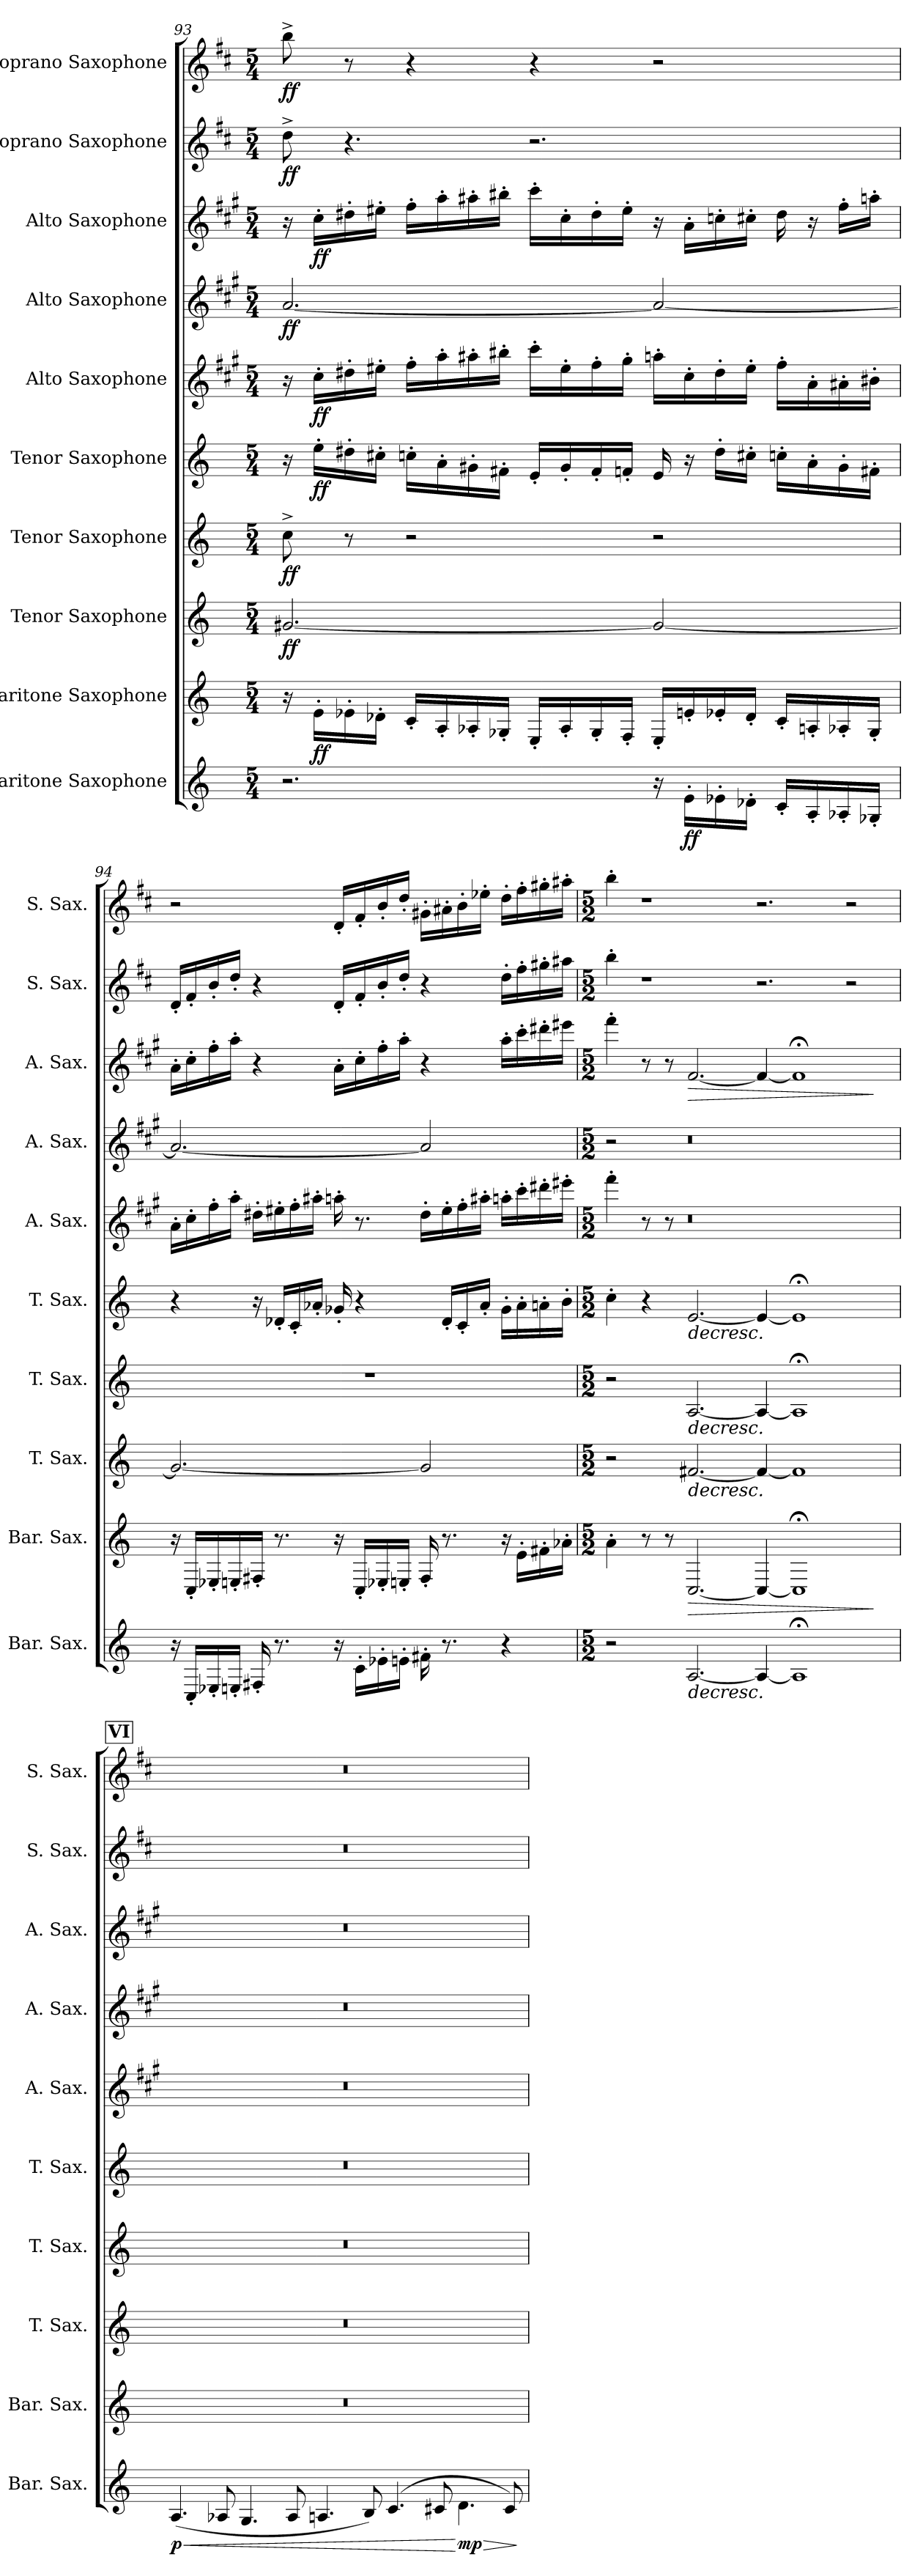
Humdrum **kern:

**kern	**dynam	**kern	**dynam	**kern	**dynam	**kern	**dynam	**kern	**dynam	**kern	**dynam	**kern	**dynam	**kern	**dynam	**kern	**dynam	**kern	**dynam
*part10	*part10	*part9	*part9	*part8	*part8	*part7	*part7	*part6	*part6	*part5	*part5	*part4	*part4	*part3	*part3	*part2	*part2	*part1	*part1
*staff10	*staff10	*staff9	*staff9	*staff8	*staff8	*staff7	*staff7	*staff6	*staff6	*staff5	*staff5	*staff4	*staff4	*staff3	*staff3	*staff2	*staff2	*staff1	*staff1
*I"Baritone Saxophone	*	*I"Baritone Saxophone	*	*I"Tenor Saxophone	*	*I"Tenor Saxophone	*	*I"Tenor Saxophone	*	*I"Alto Saxophone	*	*I"Alto Saxophone	*	*I"Alto Saxophone	*	*I"Soprano Saxophone	*	*I"Soprano Saxophone	*
*I'Bar. Sax.	*	*I'Bar. Sax.	*	*I'T. Sax.	*	*I'T. Sax.	*	*I'T. Sax.	*	*I'A. Sax.	*	*I'A. Sax.	*	*I'A. Sax.	*	*I'S. Sax.	*	*I'S. Sax.	*
!!LO:PB:g=z
*clefG2	*	*clefG2	*	*clefG2	*	*clefG2	*	*clefG2	*	*clefG2	*	*clefG2	*	*clefG2	*	*clefG2	*	*clefG2	*
*ITrd12c21	*	*ITrd12c21	*	*ITrd8c14	*	*ITrd8c14	*	*ITrd8c14	*	*ITrd5c9	*	*ITrd5c9	*	*ITrd5c9	*	*ITrd1c2	*	*ITrd1c2	*
*k[]	*	*k[]	*	*k[]	*	*k[]	*	*k[]	*	*k[]	*	*k[]	*	*k[]	*	*k[]	*	*k[]	*
*M5/4	*	*M5/4	*	*M5/4	*	*M5/4	*	*M5/4	*	*M5/4	*	*M5/4	*	*M5/4	*	*M5/4	*	*M5/4	*
=93	=93	=93	=93	=93	=93	=93	=93	=93	=93	=93	=93	=93	=93	=93	=93	=93	=93	=93	=93
!	!	!	!	!	!LO:DY:b	!	!LO:DY:b	!	!	!	!	!	!LO:DY:b	!	!	!	!LO:DY:b	!	!LO:DY:b
2.r	.	16r	.	[2.G#X/	ff	8c^\	ff	16r	.	16r	.	[2.c/	ff	16r	.	8cc^\	ff	8aa^\	ff
!	!	!	!LO:DY:b	!	!	!	!	!	!LO:DY:b	!	!LO:DY:b	!	!	!	!LO:DY:b	!	!	!	!
.	.	16E'\LL	ff	.	.	.	.	16e'\LL	ff	16e'\LL	ff	.	.	16e'\LL	ff	.	.	.	.
.	.	16E-X'\	.	.	.	8r	.	16d#X'\	.	16f#X'\	.	.	.	16f#X'\	.	4.r	.	8r	.
.	.	16D-X'\JJ	.	.	.	.	.	16c#X'\JJ	.	16g#X'\JJ	.	.	.	16g#X'\JJ	.	.	.	.	.
.	.	16C'/LL	.	.	.	2r	.	16cn'\LL	.	16a'\LL	.	.	.	16a'\LL	.	.	.	4r	.
.	.	16AA'/	.	.	.	.	.	16A'\	.	16cc'\	.	.	.	16cc'\	.	.	.	.	.
.	.	16AA-X'/	.	.	.	.	.	16G#X'\	.	16cc#X'\	.	.	.	16cc#X'\	.	.	.	.	.
.	.	16GG-X'/JJ	.	.	.	.	.	16F#X'\JJ	.	16dd#X'\JJ	.	.	.	16dd#X'\JJ	.	.	.	.	.
.	.	16EE'/LL	.	.	.	.	.	16E'/LL	.	16ee'\LL	.	.	.	16ee'\LL	.	2.r	.	4r	.
.	.	16AA-'/	.	.	.	.	.	16G#'/	.	16g#'\	.	.	.	16e'\	.	.	.	.	.
.	.	16GG-'/	.	.	.	.	.	16F#'/	.	16a'\	.	.	.	16f#'\	.	.	.	.	.
.	.	16FF'/JJ	.	.	.	.	.	16Fn'/JJ	.	16b'\JJ	.	.	.	16g#'\JJ	.	.	.	.	.
16r	.	16EE'/LL	.	2G#/_	.	2r	.	16E/	.	16ccn'\LL	.	2c/_	.	16r	.	.	.	2r	.
!	!LO:DY:b	!	!	!	!	!	!	!	!	!	!	!	!	!	!	!	!	!	!
16E'\LL	ff	16En'/	.	.	.	.	.	16r	.	16e'\	.	.	.	16c'\LL	.	.	.	.	.
16E-X'\	.	16E-X'/	.	.	.	.	.	16d#'\LL	.	16f#'\	.	.	.	16e-X'\	.	.	.	.	.
16D-X'\JJ	.	16D-'/JJ	.	.	.	.	.	16c#X'\JJ	.	16g#'\JJ	.	.	.	16en'\JJ	.	.	.	.	.
16C'/LL	.	16C'/LL	.	.	.	.	.	16cn'\LL	.	16a'\LL	.	.	.	16f#\	.	.	.	.	.
16AA'/	.	16AAn'/	.	.	.	.	.	16A'\	.	16c'\	.	.	.	16r	.	.	.	.	.
16AA-X'/	.	16AA-X'/	.	.	.	.	.	16G#'\	.	16c#X'\	.	.	.	16a'\LL	.	.	.	.	.
16GG-X'/JJ	.	16GG-'/JJ	.	.	.	.	.	16F#X'\JJ	.	16d#X'\JJ	.	.	.	16ccn'\JJ	.	.	.	.	.
!!LO:PB:g=z
=94	=94	=94	=94	=94	=94	=94	=94	=94	=94	=94	=94	=94	=94	=94	=94	=94	=94	=94	=94
16r	.	16r	.	2.G#/_	.	4%5r	.	4r	.	16c'\LL	.	2.c/_	.	16c'\LL	.	16c'/LL	.	2r	.
16CC'/LL	.	16CC'/LL	.	.	.	.	.	.	.	16e'\	.	.	.	16e'\	.	16e'/	.	.	.
16EE-X'/	.	16EE-X'/	.	.	.	.	.	.	.	16a'\	.	.	.	16a'\	.	16a'/	.	.	.
16EEn'/JJ	.	16EEn'/	.	.	.	.	.	.	.	16cc'\JJ	.	.	.	16cc'\JJ	.	16cc'/JJ	.	.	.
16FF#X'/	.	16FF#X'/JJ	.	.	.	.	.	16r	.	16f#X'\LL	.	.	.	4r	.	4r	.	.	.
8.r	.	8.r	.	.	.	.	.	16D-X'/LL	.	16g#X'\	.	.	.	.	.	.	.	.	.
.	.	.	.	.	.	.	.	16C'/	.	16a'\	.	.	.	.	.	.	.	.	.
.	.	.	.	.	.	.	.	16A-X'/JJ	.	16cc#X'\JJ	.	.	.	.	.	.	.	.	.
16r	.	16r	.	.	.	.	.	16G-X'/	.	16ccn'\	.	.	.	16c'\LL	.	16c'/LL	.	16c'/LL	.
16C'\LL	.	16CC'/LL	.	.	.	.	.	4r	.	8.r	.	.	.	16e'\	.	16e'/	.	16e'/	.
16E-X'\	.	16EE-X'/	.	.	.	.	.	.	.	.	.	.	.	16a'\	.	16a'/	.	16a'/	.
16En'\JJ	.	16EEn'/JJ	.	.	.	.	.	.	.	.	.	.	.	16cc'\JJ	.	16cc'/JJ	.	16cc'/JJ	.
16F#X'\	.	16FF#'/	.	2G#/]	.	.	.	.	.	16f#'\LL	.	2c/]	.	4r	.	4r	.	16f#X'\LL	.
8.r	.	8.r	.	.	.	.	.	16D-'/LL	.	16g#'\	.	.	.	.	.	.	.	16g#X'\	.
.	.	.	.	.	.	.	.	16C'/	.	16a'\	.	.	.	.	.	.	.	16a'\	.
.	.	.	.	.	.	.	.	16A-'/JJ	.	16cc#X'\JJ	.	.	.	.	.	.	.	16dd-X'\JJ	.
4r	.	16r	.	.	.	.	.	16G-'\LL	.	16ccn'\LL	.	.	.	16cc'\LL	.	16cc'\LL	.	16cc'\LL	.
.	.	16E'\LL	.	.	.	.	.	16A-'\	.	16ee'\	.	.	.	16ee'\	.	16ee'\	.	16ee'\	.
.	.	16F#X'\	.	.	.	.	.	16An'\	.	16ff#X'\	.	.	.	16ff#X'\	.	16ff#X'\	.	16ff#X'\	.
.	.	16A-X'\JJ	.	.	.	.	.	16B'\JJ	.	16gg#X'\JJ	.	.	.	16gg#X\JJ	.	16gg#X\JJ	.	16gg#X'\JJ	.
=95	=95	=95	=95	=95	=95	=95	=95	=95	=95	=95	=95	=95	=95	=95	=95	=95	=95	=95	=95
*M5/2	*	*M5/2	*	*M5/2	*	*M5/2	*	*M5/2	*	*M5/2	*	*M5/2	*	*M5/2	*	*M5/2	*	*M5/2	*
*	*	*	*	*	*	*	*	*	*	*	*	*	*	*	*	*	*	*MM160	*
2r	.	4A'\	.	2r	.	2r	.	4c'\	.	4aa'\	.	2r	.	4aa'\	.	4aa'\	.	4aa'\	.
.	.	8r	.	.	.	.	.	4r	.	8r	.	.	.	8r	.	1r	.	1r	.
.	.	8r	.	.	.	.	.	.	.	8r	.	.	.	8r	.	.	.	.	.
!	!LO:HP:b	!	!LO:HP:b	!	!LO:HP:b	!	!LO:HP:b	!	!LO:HP:b	!	!	!	!LO:DY:a	!	!LO:HP:b	!	!	!	!
[2.AA/	>	[2.CC/	>	[2.F#X/	>	[2.AA/	>	[2.E/	>	0r	.	0r	other-dynamics	[2.A/	>	.	.	.	.
4AA/_	.	4CC/_	.	4F#/_	.	4AA/_	.	4E/_	.	.	.	.	.	4A/_	.	2.r	.	2.r	.
!	!LO:DY:b	!	!	!	!	!	!	!	!	!	!	!	!	!	!	!	!	!	!
!	!LO:DY:n=1:a	!	!	!	!LO:DY:b	!	!LO:DY:b	!	!	!	!	!	!	!	!	!	!	!	!
!	!	!	!	!	!	!	!LO:DY:n=1:b	!	!LO:DY:b	!	!	!	!	!	!	!	!	!	!
1AA;<Z]	other-dynamics other-dynamics	1CC;<Z]	.	1F#Z]	other-dynamics	1AA;<Z]	other-dynamics other-dynamics	1E;<Z]	other-dynamics	.	.	.	.	1A;<Z]	.	.	.	.	.
.	.	.	.	.	.	.	.	.	.	.	.	.	.	.	.	2r	.	2r	.
.	]	.	]	.	]	.	]	.	]	.	.	.	.	.	]	.	.	.	.
!!LO:PB:g=z
!!LO:REH:place=s1:a:B:fs=14:t=VI
=96	=96	=96	=96	=96	=96	=96	=96	=96	=96	=96	=96	=96	=96	=96	=96	=96	=96	=96	=96
!	!LO:HP:b	!	!	!	!	!	!	!	!	!	!	!	!	!	!	!	!	!	!
!	!LO:DY:n=1:b	!	!	!	!	!	!	!	!	!	!	!	!	!	!	!	!	!	!
(4.AA/	< p	2%5r	.	2%5r	.	2%5r	.	2%5r	.	2%5r	.	2%5r	.	2%5r	.	2%5r	.	2%5r	.
8AA-X/	.	.	.	.	.	.	.	.	.	.	.	.	.	.	.	.	.	.	.
4.GG/	.	.	.	.	.	.	.	.	.	.	.	.	.	.	.	.	.	.	.
8AA-/	.	.	.	.	.	.	.	.	.	.	.	.	.	.	.	.	.	.	.
4.AAn/	.	.	.	.	.	.	.	.	.	.	.	.	.	.	.	.	.	.	.
8BB/)	.	.	.	.	.	.	.	.	.	.	.	.	.	.	.	.	.	.	.
(4.C/	.	.	.	.	.	.	.	.	.	.	.	.	.	.	.	.	.	.	.
8C#X/	.	.	.	.	.	.	.	.	.	.	.	.	.	.	.	.	.	.	.
!	!LO:HP:n=1:b	!	!	!	!	!	!	!	!	!	!	!	!	!	!	!	!	!	!
!	!LO:DY:n=2:b	!	!	!	!	!	!	!	!	!	!	!	!	!	!	!	!	!	!
4.D\	[ > mp	.	.	.	.	.	.	.	.	.	.	.	.	.	.	.	.	.	.
8C#/)	.	.	.	.	.	.	.	.	.	.	.	.	.	.	.	.	.	.	.
.	]	.	.	.	.	.	.	.	.	.	.	.	.	.	.	.	.	.	.
=	=	=	=	=	=	=	=	=	=	=	=	=	=	=	=	=	=	=	=
*-	*-	*-	*-	*-	*-	*-	*-	*-	*-	*-	*-	*-	*-	*-	*-	*-	*-	*-	*-
